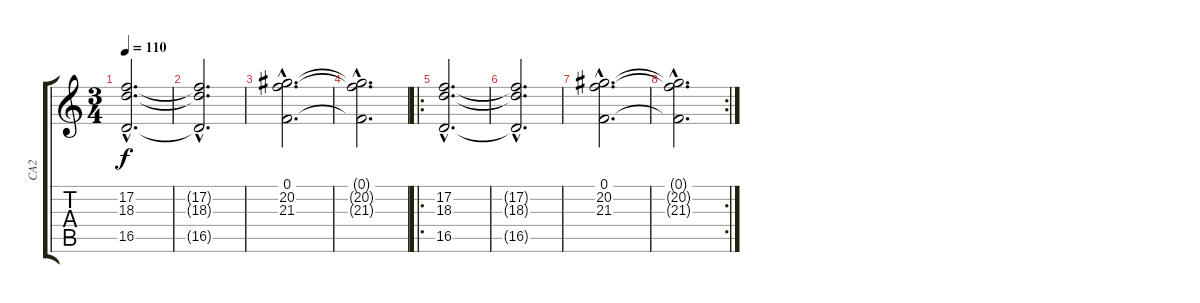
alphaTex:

\track ("CA2" "CA2") {instrument choiraahs}
\staff {score tabs}
\tuning (F4 C4 Ab3 Eb3 Bb2 F2) {hide}
\ts (3 4)
\tempo 110
\clef g2
\ks c
(17.2{hac} 18.3{hac} 16.5{hac}).2{d dy f} |
(17.2{hac t} 18.3{hac t} 16.5{hac t}).2{d} |
(0.1{hac} 20.2{hac} 21.3{hac}).2{d} |
(0.1{hac t} 20.2{hac t} 21.3{hac t}).2{d} |
\ro
(17.2{hac} 18.3{hac} 16.5{hac}).2{d} |
(17.2{hac t} 18.3{hac t} 16.5{hac t}).2{d} |
(0.1{hac} 20.2{hac} 21.3{hac}).2{d} |
\rc 2
(0.1{hac t} 20.2{hac t} 21.3{hac t}).2{d}
